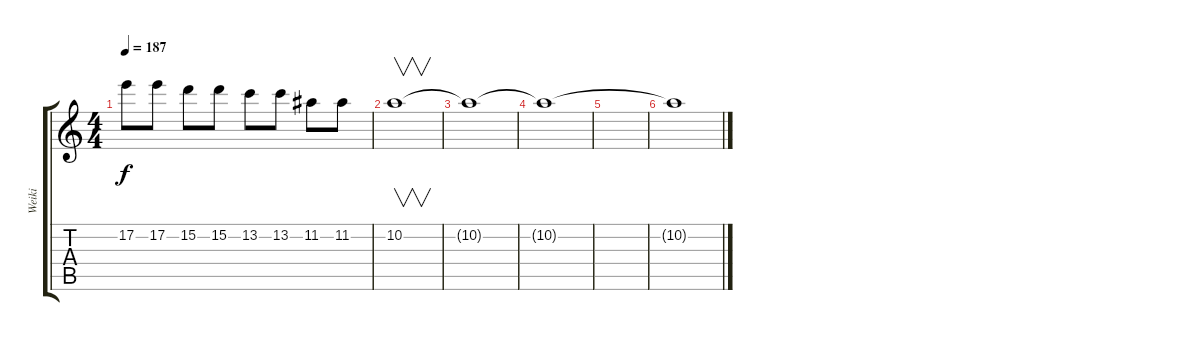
\track ("Weiki" "Weiki") {instrument distortionguitar}
\staff {score tabs}
\tuning (E4 B3 G3 D3 A2 E2) {hide}
\ts (4 4)
\tempo 187
\clef g2
\ks c
17.2.8{dy f} 17.2.8 15.2.8 15.2.8 13.2.8 13.2.8 11.2.8 11.2.8 |
10.2.1{v} |
10.2{t}.1 |
10.2{t}.1{volume 8} |
|
10.2{t}.1{volume 0}
